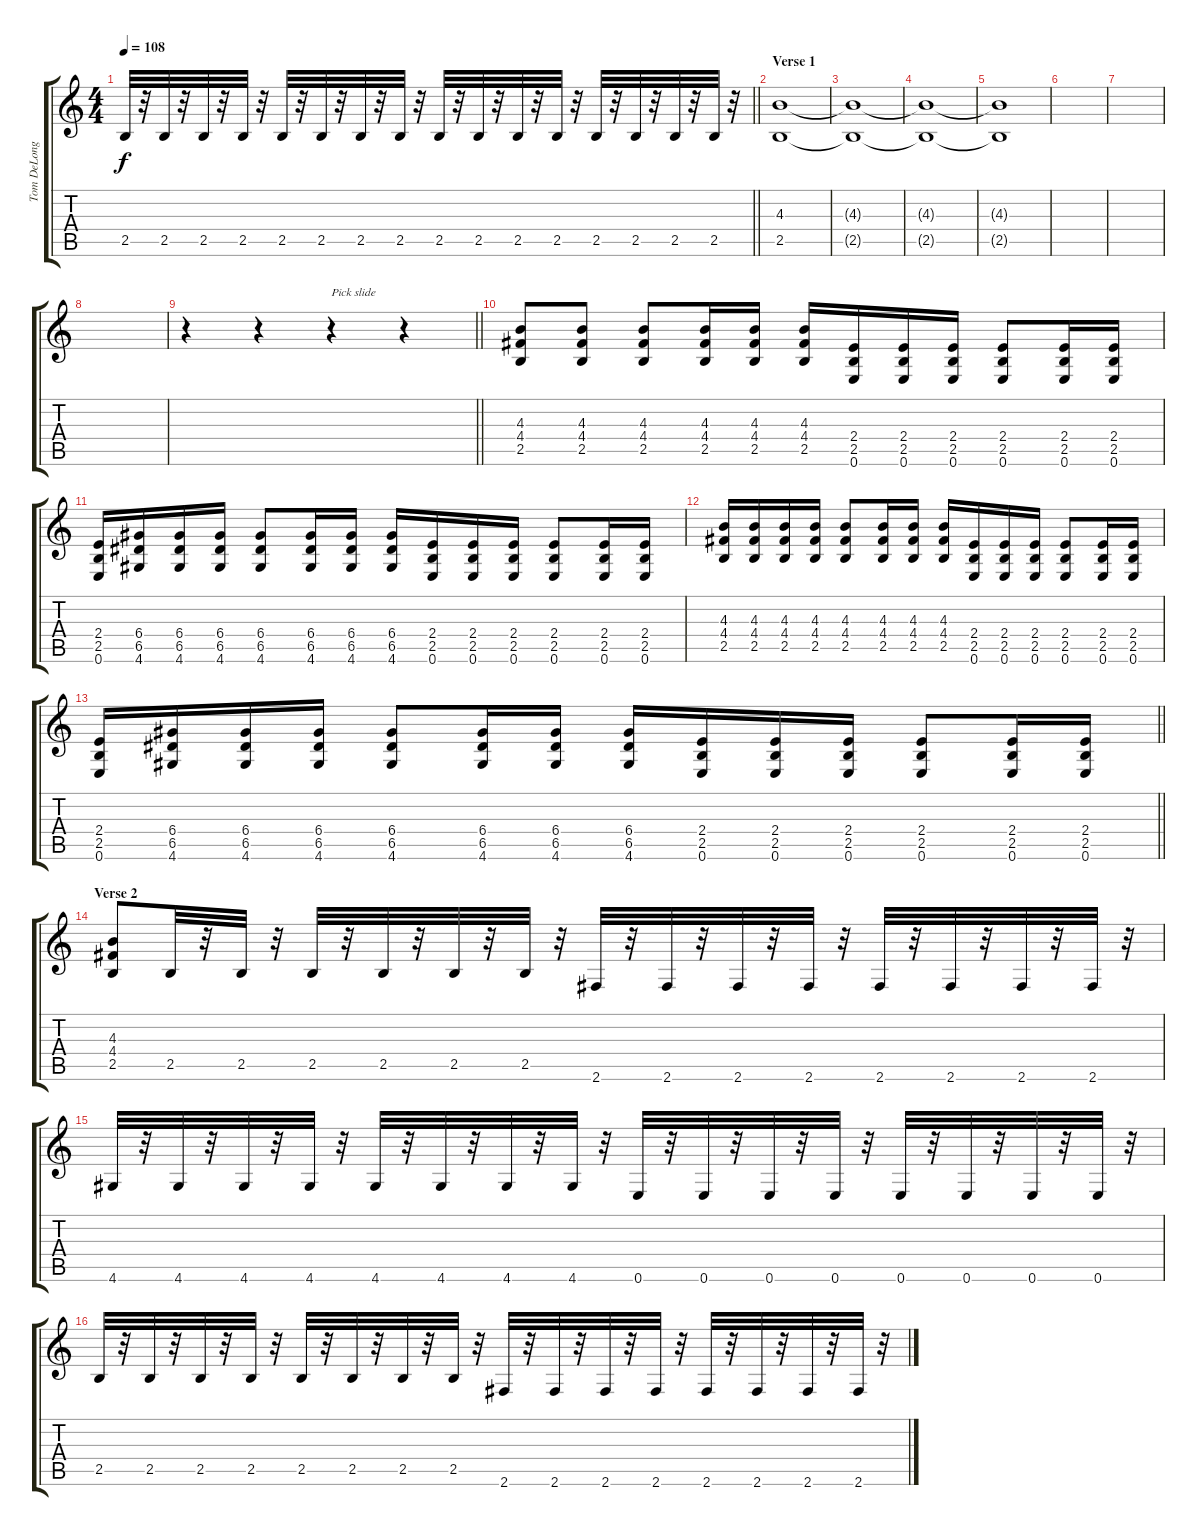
\track ("Tom DeLonge (Standard)" "Tom DeLong") {instrument distortionguitar}
\staff {score tabs}
\tuning (E4 B3 G3 D3 A2 E2) {hide}
\ts (4 4)
\tempo 108
\clef g2
\barLineRight lightlight
\ks c
2.5.32{dy f} r.32 2.5.32 r.32 2.5.32 r.32 2.5.32 r.32 2.5.32 r.32 2.5.32 r.32 2.5.32 r.32 2.5.32 r.32 2.5.32 r.32 2.5.32 r.32 2.5.32 r.32 2.5.32 r.32 2.5.32 r.32 2.5.32 r.32 2.5.32 r.32 2.5.32 r.32 |
\section ("" "Verse 1")
(4.3 2.5).1{volume 0} |
(4.3{t} 2.5{t}).1 |
(4.3{t} 2.5{t}).1 |
(4.3{t} 2.5{t}).1 |
|
|
|
\barLineRight lightlight
r.4 r.4{volume 14 instrument distortionguitar} r.4{txt "Pick slide"} r.4 |
\section ("" "")
(4.3 4.4 2.5).8{instrument distortionguitar} (4.3 4.4 2.5).8 (4.3 4.4 2.5).8 (4.3 4.4 2.5).16 (4.3 4.4 2.5).16 (4.3 4.4 2.5).16 (2.4 2.5 0.6).16 (2.4 2.5 0.6).16 (2.4 2.5 0.6).16 (2.4 2.5 0.6).8 (2.4 2.5 0.6).16 (2.4 2.5 0.6).16 |
(2.4 2.5 0.6).16 (6.4 6.5 4.6).16 (6.4 6.5 4.6).16 (6.4 6.5 4.6).16 (6.4 6.5 4.6).8 (6.4 6.5 4.6).16 (6.4 6.5 4.6).16 (6.4 6.5 4.6).16 (2.4 2.5 0.6).16 (2.4 2.5 0.6).16 (2.4 2.5 0.6).16 (2.4 2.5 0.6).8 (2.4 2.5 0.6).16 (2.4 2.5 0.6).16 |
(4.3 4.4 2.5).16 (4.3 4.4 2.5).16 (4.3 4.4 2.5).16 (4.3 4.4 2.5).16 (4.3 4.4 2.5).8 (4.3 4.4 2.5).16 (4.3 4.4 2.5).16 (4.3 4.4 2.5).16 (2.4 2.5 0.6).16 (2.4 2.5 0.6).16 (2.4 2.5 0.6).16 (2.4 2.5 0.6).8 (2.4 2.5 0.6).16 (2.4 2.5 0.6).16 |
\barLineRight lightlight
(2.4 2.5 0.6).16 (6.4 6.5 4.6).16 (6.4 6.5 4.6).16 (6.4 6.5 4.6).16 (6.4 6.5 4.6).8 (6.4 6.5 4.6).16 (6.4 6.5 4.6).16 (6.4 6.5 4.6).16 (2.4 2.5 0.6).16 (2.4 2.5 0.6).16 (2.4 2.5 0.6).16 (2.4 2.5 0.6).8 (2.4 2.5 0.6).16 (2.4 2.5 0.6).16 |
\section ("" "Verse 2")
(4.3 4.4 2.5).8 2.5.32 r.32 2.5.32 r.32 2.5.32 r.32 2.5.32 r.32 2.5.32 r.32 2.5.32 r.32 2.6.32 r.32 2.6.32 r.32 2.6.32 r.32 2.6.32 r.32 2.6.32 r.32 2.6.32 r.32 2.6.32 r.32 2.6.32 r.32 |
4.6.32 r.32 4.6.32 r.32 4.6.32 r.32 4.6.32 r.32 4.6.32 r.32 4.6.32 r.32 4.6.32 r.32 4.6.32 r.32 0.6.32 r.32 0.6.32 r.32 0.6.32 r.32 0.6.32 r.32 0.6.32 r.32 0.6.32 r.32 0.6.32 r.32 0.6.32 r.32 |
2.5.32 r.32 2.5.32 r.32 2.5.32 r.32 2.5.32 r.32 2.5.32 r.32 2.5.32 r.32 2.5.32 r.32 2.5.32 r.32 2.6.32 r.32 2.6.32 r.32 2.6.32 r.32 2.6.32 r.32 2.6.32 r.32 2.6.32 r.32 2.6.32 r.32 2.6.32 r.32
